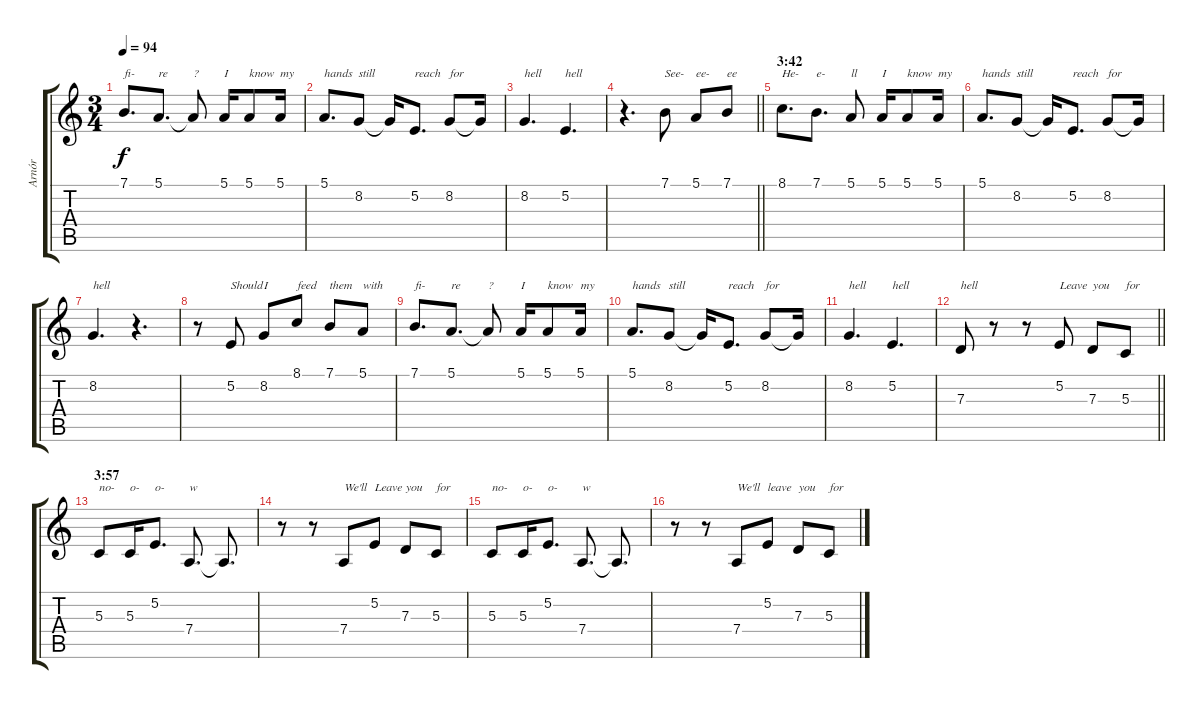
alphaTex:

\track ("Arnór" "Arnór") {instrument cello}
\staff {score tabs}
\tuning (E4 B3 G3 D3 A2 E2) {hide}
\ts (3 4)
\tempo 94
\clef g2
\ks c
7.1.8{d txt "fi-" dy f} 5.1.8{d txt "re"} 5.1{t}.8{txt "?" volume 10} 5.1.16{txt "I" volume 14} 5.1.8{txt "know"} 5.1.16{txt "my"} |
5.1.8{d txt "hands"} 8.2.8{txt "still"} 8.2{t}.16{volume 10} 5.2.8{d txt "reach" volume 14} 8.2.8{txt "for"} 8.2{t}.16{volume 10} |
8.2.4{d txt "hell" volume 14} 5.2.4{d txt "hell"} |
\barLineRight lightlight
r.4{d} 7.1.8{txt "See-" volume 16} 5.1.8{txt "ee-"} 7.1.8{txt "ee"} |
\section ("" "3:42")
8.1.8{d txt "He-"} 7.1.8{d txt "e-"} 5.1.8{txt "ll"} 5.1.16{txt "I" volume 14} 5.1.8{txt "know"} 5.1.16{txt "my"} |
5.1.8{d txt "hands"} 8.2.8{txt "still"} 8.2{t}.16{volume 10} 5.2.8{d txt "reach" volume 14} 8.2.8{txt "for"} 8.2{t}.16{volume 10} |
8.2.4{d txt "hell" volume 14} r.4{d} |
r.8 5.2.8{txt "Should"} 8.2.8{txt "I"} 8.1.8{txt "feed"} 7.1.8{txt "them"} 5.1.8{txt "with"} |
7.1.8{d txt "fi-"} 5.1.8{d txt "re"} 5.1{t}.8{txt "?" volume 10} 5.1.16{txt "I" volume 14} 5.1.8{txt "know"} 5.1.16{txt "my"} |
5.1.8{d txt "hands"} 8.2.8{txt "still"} 8.2{t}.16{volume 10} 5.2.8{d txt "reach" volume 14} 8.2.8{txt "for"} 8.2{t}.16{volume 10} |
8.2.4{d txt "hell" volume 14} 5.2.4{d txt "hell"} |
\barLineRight lightlight
7.3.8{txt "hell"} r.8 r.8 5.2.8{txt "Leave"} 7.3.8{txt "you"} 5.3.8{txt "for"} |
\section ("" "3:57")
5.3.8{txt "no-"} 5.3.16{txt "o-"} 5.2.8{d txt "o-"} 7.4.8{d txt "w"} 7.4{t}.8{d volume 10} |
r.8 r.8 7.4.8{txt "We'll" volume 14} 5.2.8{txt "Leave"} 7.3.8{txt "you"} 5.3.8{txt "for"} |
5.3.8{txt "no-"} 5.3.16{txt "o-"} 5.2.8{d txt "o-"} 7.4.8{d txt "w"} 7.4{t}.8{d volume 10} |
r.8 r.8 7.4.8{txt "We'll" volume 14} 5.2.8{txt "leave"} 7.3.8{txt "you"} 5.3.8{txt "for"}
